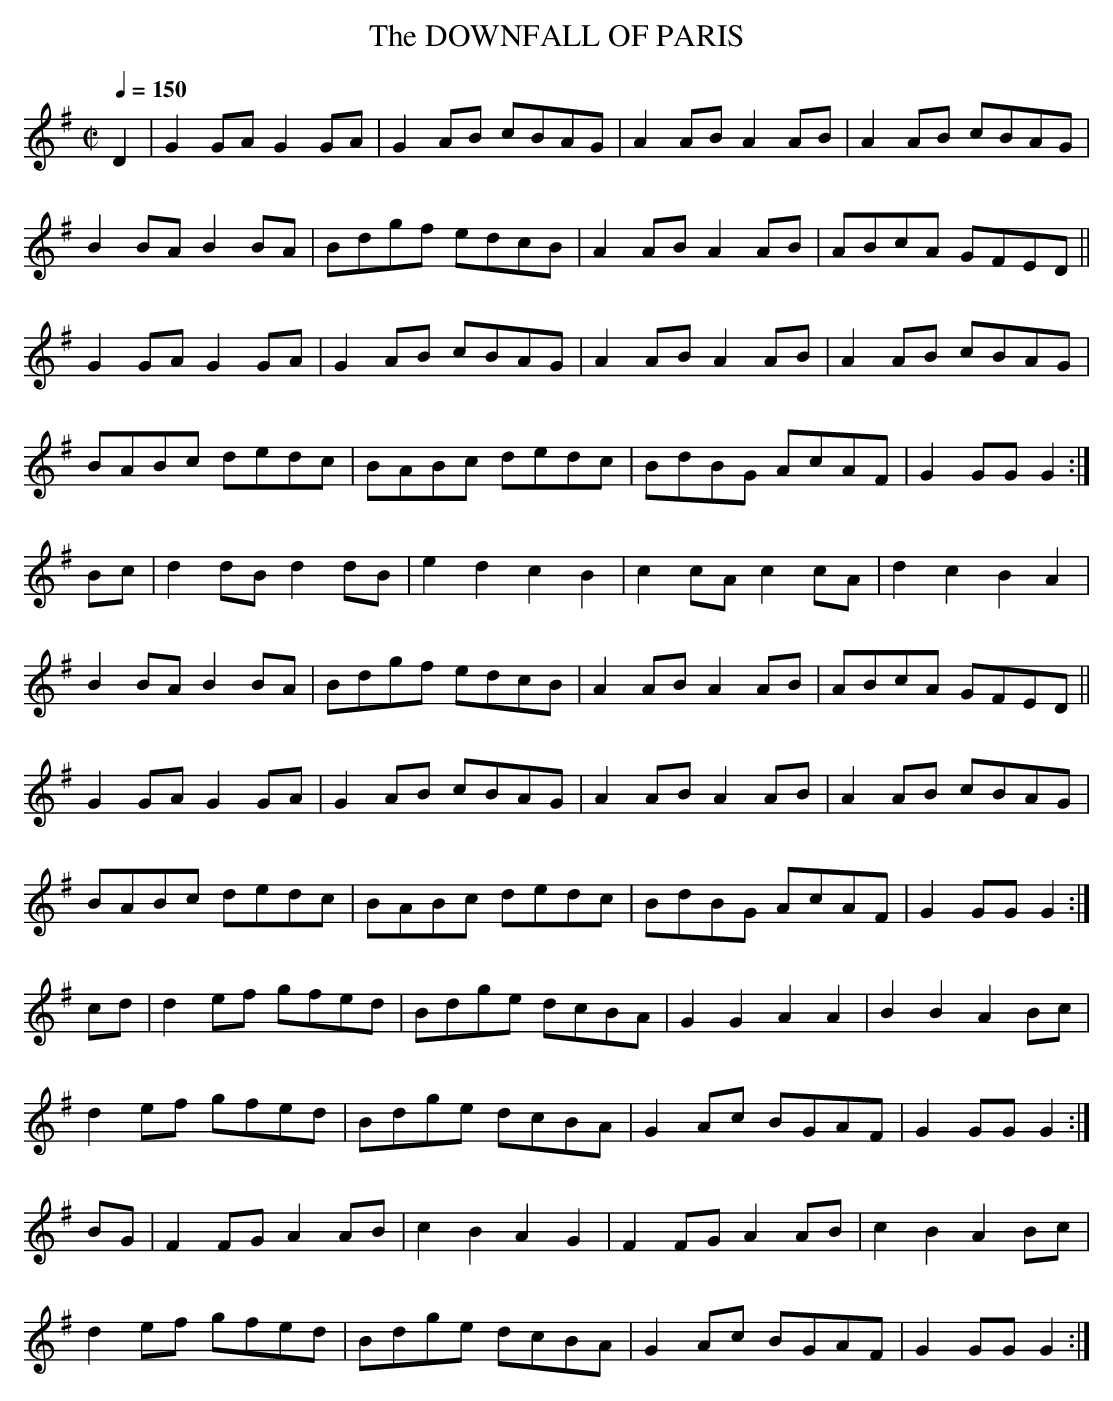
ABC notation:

X:1
T:DOWNFALL OF PARIS, The
Q:1/4=150
M:C| % source 2/4
L:1/8 % source 1/16
K:G
D2|G2GA G2GA|G2AB cBAG|A2AB A2AB|A2AB cBAG|
B2BA B2BA|Bdgf edcB|A2AB A2AB|ABcA GFED||
G2GA G2GA|G2AB cBAG|A2AB A2AB|A2AB cBAG|
BABc dedc|BABc dedc|BdBG AcAF|G2GG G2:|
Bc|d2dB d2dB| e2d2 c2B2|c2cA c2cA|d2c2 B2A2|
B2BA B2BA|Bdgf edcB|A2AB A2AB|ABcA GFED||
G2GA G2GA|G2AB cBAG|A2AB A2AB|A2AB cBAG|
BABc dedc|BABc dedc|BdBG AcAF|G2GG G2:|
cd|d2ef gfed|Bdge dcBA|G2G2 A2A2|B2B2 A2Bc|
d2ef gfed|Bdge dcBA|G2Ac BGAF|G2GG G2:|
BG|F2FG A2AB|c2B2 A2G2|F2FG A2AB|c2B2 A2Bc|
d2ef gfed|Bdge dcBA|G2Ac BGAF|G2GG G2:|
